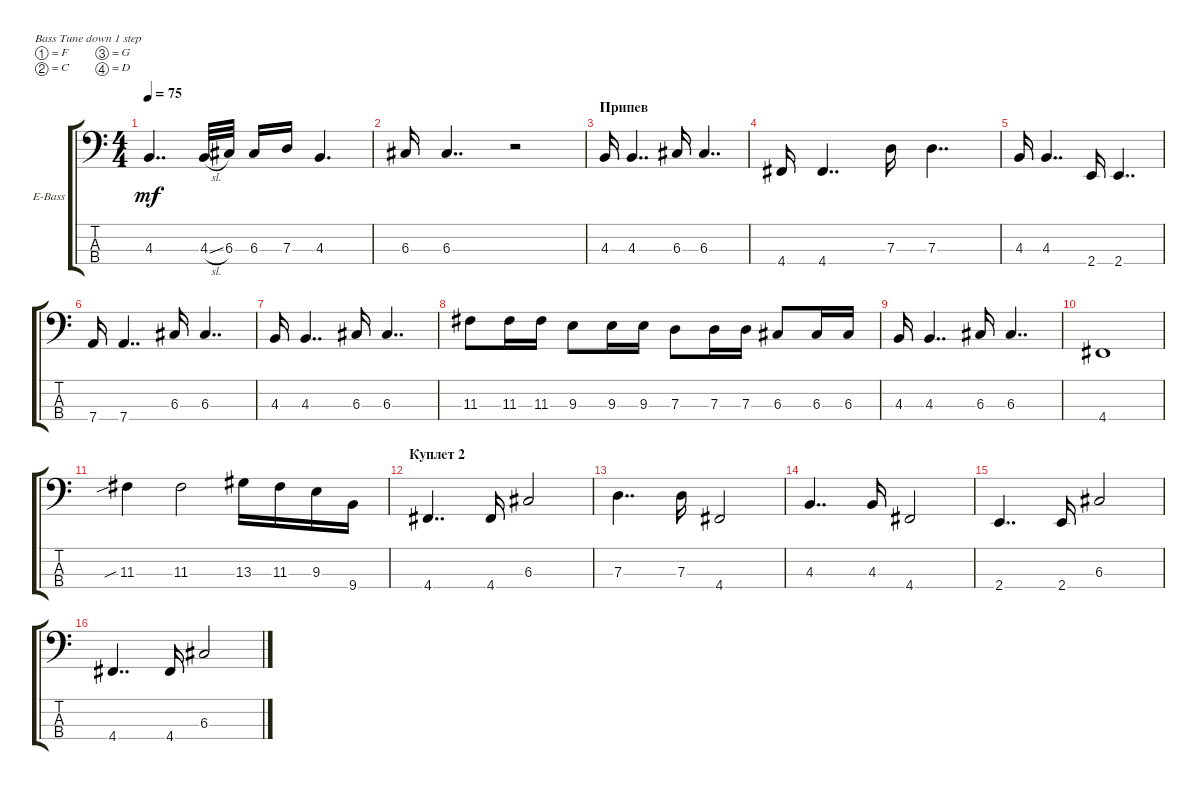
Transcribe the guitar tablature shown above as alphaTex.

\defaultSystemsLayout 4
\bracketExtendMode groupsimilarinstruments
\firstSystemTrackNameOrientation horizontal
\otherSystemsTrackNameOrientation horizontal
\track ("Бас" "E-Bass") {instrument electricbassfinger}
\staff {score tabs}
\tuning (F2 C2 G1 D1)
\ts (4 4)
\tempo 75
\clef f4
\scale
0.333333
\ks c
4.3.4{dd dy mf} 4.3{sl}.32 6.3.32 6.3.16 7.3.16 4.3.4{d} |
\scale
0.333333 6.3.16 6.3.4{dd} r.2 |
\section ("" "Припев")
\scale
0.333333 4.3.16 4.3.4{dd} 6.3.16 6.3.4{dd} |
\scale
0.333333 4.4.16 4.4.4{dd} 7.3.16 7.3.4{dd} |
\scale
0.333333 4.3.16 4.3.4{dd} 2.4.16 2.4.4{dd} |
\scale
0.333333 7.4.16 7.4.4{dd} 6.3.16 6.3.4{dd} |
\scale
0.333333 4.3.16 4.3.4{dd} 6.3.16 6.3.4{dd} |
\scale
0.333333 11.3.8 11.3.16 11.3.16 9.3.8 9.3.16 9.3.16 7.3.8 7.3.16 7.3.16 6.3.8 6.3.16 6.3.16 |
\scale
0.333333 4.3.16 4.3.4{dd} 6.3.16 6.3.4{dd} |
\scale
0.333333 4.4.1 |
\scale
0.333333 11.3{sib}.4 11.3.2 13.3.16 11.3.16 9.3.16 9.4.16 |
\section ("" "Куплет 2")
\scale
0.333333 4.4.4{dd} 4.4.16 6.3.2 |
\scale
0.333333 7.3.4{dd} 7.3.16 4.4.2 |
\scale
0.333333 4.3.4{dd} 4.3.16 4.4.2 |
\scale
0.333333 2.4.4{dd} 2.4.16 6.3.2 |
\scale
0.333333 4.4.4{dd} 4.4.16 6.3.2
